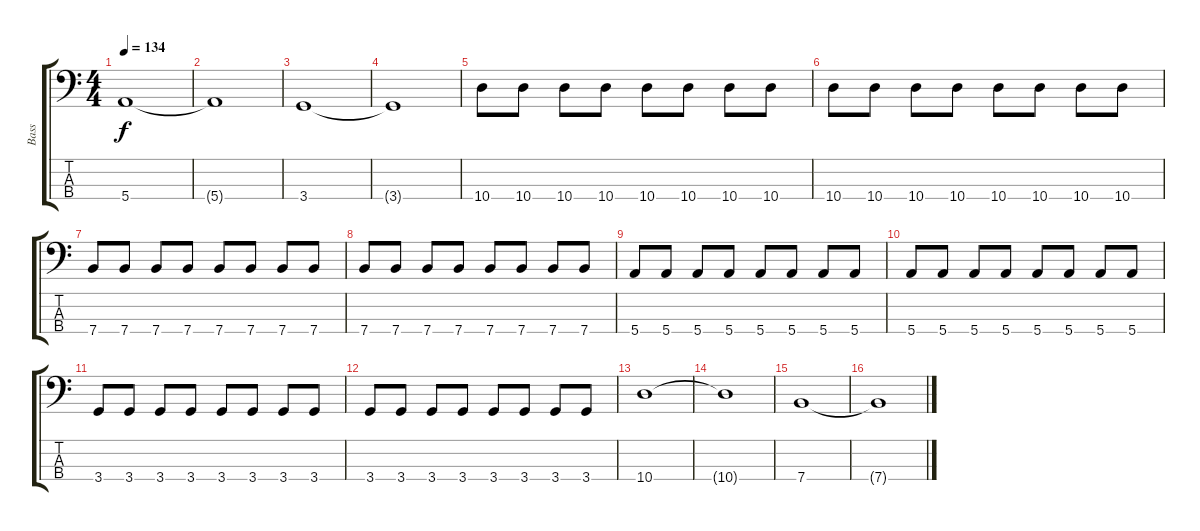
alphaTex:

\track ("Bass" "Bass") {instrument electricbassfinger}
\staff {score tabs}
\tuning (G2 D2 A1 E1) {hide}
\ts (4 4)
\tempo 134
\clef f4
\ks c
5.4.1{dy f} |
5.4{t}.1 |
3.4.1 |
3.4{t}.1 |
10.4.8 10.4.8 10.4.8 10.4.8 10.4.8 10.4.8 10.4.8 10.4.8 |
10.4.8 10.4.8 10.4.8 10.4.8 10.4.8 10.4.8 10.4.8 10.4.8 |
7.4.8 7.4.8 7.4.8 7.4.8 7.4.8 7.4.8 7.4.8 7.4.8 |
7.4.8 7.4.8 7.4.8 7.4.8 7.4.8 7.4.8 7.4.8 7.4.8 |
5.4.8 5.4.8 5.4.8 5.4.8 5.4.8 5.4.8 5.4.8 5.4.8 |
5.4.8 5.4.8 5.4.8 5.4.8 5.4.8 5.4.8 5.4.8 5.4.8 |
3.4.8 3.4.8 3.4.8 3.4.8 3.4.8 3.4.8 3.4.8 3.4.8 |
3.4.8 3.4.8 3.4.8 3.4.8 3.4.8 3.4.8 3.4.8 3.4.8 |
10.4.1 |
10.4{t}.1 |
7.4.1 |
7.4{t}.1
